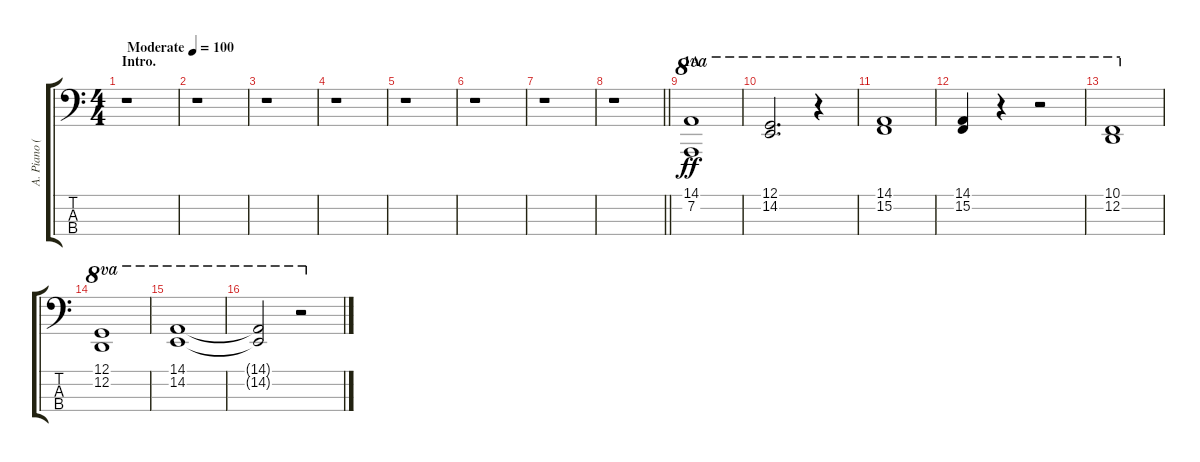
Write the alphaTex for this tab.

\track ("A. Piano (Left Hand)" "A. Piano (") {instrument acousticgrandpiano}
\staff {score tabs}
\tuning (G2 D2 A1 E1) {hide}
\ts (4 4)
\section ("" "Intro.")
\tempo (100 "Moderate")
\clef f4
\ks c
r.1{dy ff instrument acousticgrandpiano} |
r.1 |
r.1 |
r.1 |
r.1 |
r.1 |
r.1 |
\barLineRight lightlight
r.1 |
\section ("" "1A")
(14.1 7.2).1{ot 8va} |
(12.1 14.2).2{d ot 8va} r.4{ot 8va} |
(14.1 15.2).1{ot 8va} |
(14.1 15.2).4{ot 8va} r.4{ot 8va} r.2{ot 8va} |
(10.1 12.2).1{ot 8va} |
(12.1 12.2).1{ot 8va} |
(14.1 14.2).1{ot 8va} |
(14.1{t} 14.2{t}).2{ot 8va} r.2{ot 8va}
